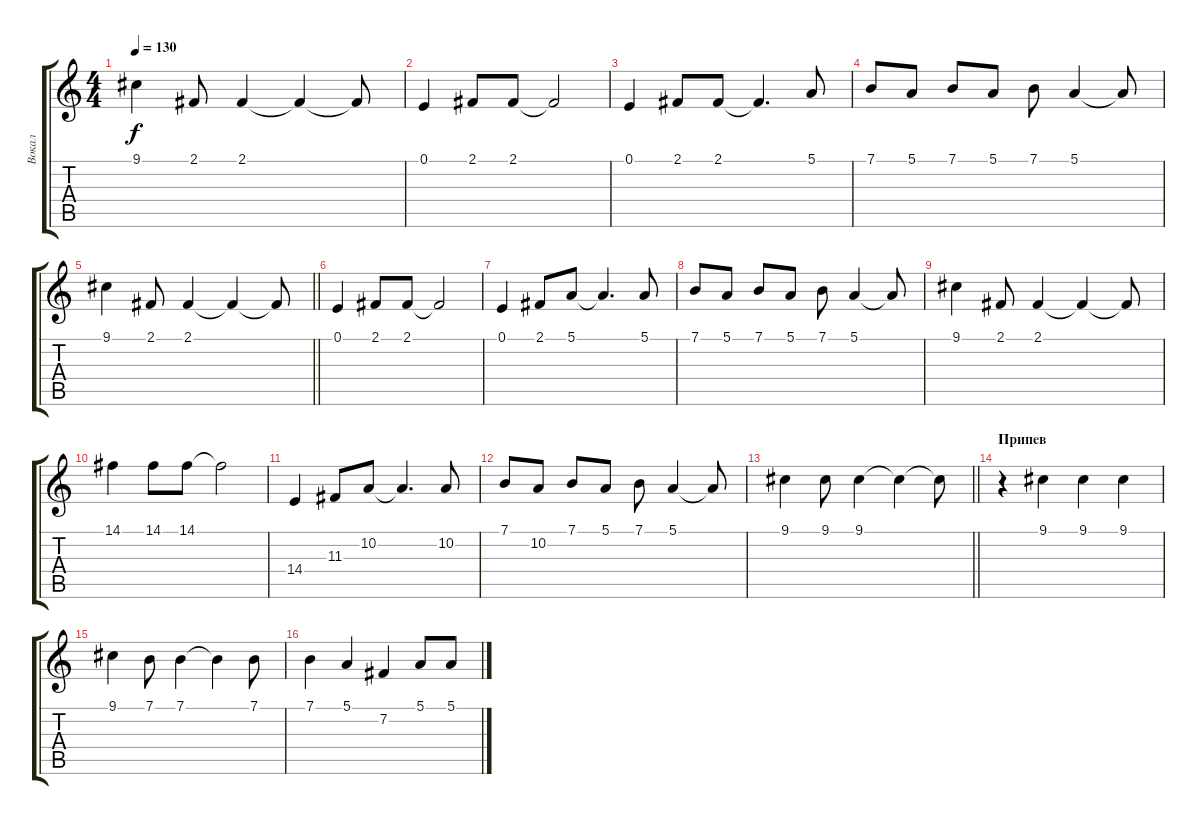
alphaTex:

\track ("Вокал" "Вокал") {instrument flute}
\staff {score tabs}
\tuning (E4 B3 G3 D3 A2 E2) {hide}
\ts (4 4)
\tempo 130
\clef g2
\ks c
9.1.4{dy f} 2.1.8 2.1.4 2.1{t}.4 2.1{t}.8 |
0.1.4 2.1.8 2.1.8 2.1{t}.2 |
0.1.4 2.1.8 2.1.8 2.1{t}.4{d} 5.1.8 |
7.1.8 5.1.8 7.1.8 5.1.8 7.1.8 5.1.4 5.1{t}.8 |
\barLineRight lightlight
9.1.4 2.1.8 2.1.4 2.1{t}.4 2.1{t}.8 |
\section ("" " ")
0.1.4 2.1.8 2.1.8 2.1{t}.2 |
0.1.4 2.1.8 5.1.8 5.1{t}.4{d} 5.1.8 |
7.1.8 5.1.8 7.1.8 5.1.8 7.1.8 5.1.4 5.1{t}.8 |
9.1.4 2.1.8 2.1.4 2.1{t}.4 2.1{t}.8 |
14.1.4 14.1.8 14.1.8 14.1{t}.2 |
14.4.4 11.3.8 10.2.8 10.2{t}.4{d} 10.2.8 |
7.1.8 10.2.8 7.1.8 5.1.8 7.1.8 5.1.4 5.1{t}.8 |
\barLineRight lightlight
9.1.4 9.1.8 9.1.4 9.1{t}.4 9.1{t}.8 |
\section ("" "Припев")
r.4 9.1.4 9.1.4 9.1.4 |
9.1.4 7.1.8 7.1.4 7.1{t}.4 7.1.8 |
7.1.4 5.1.4 7.2.4 5.1.8 5.1.8
